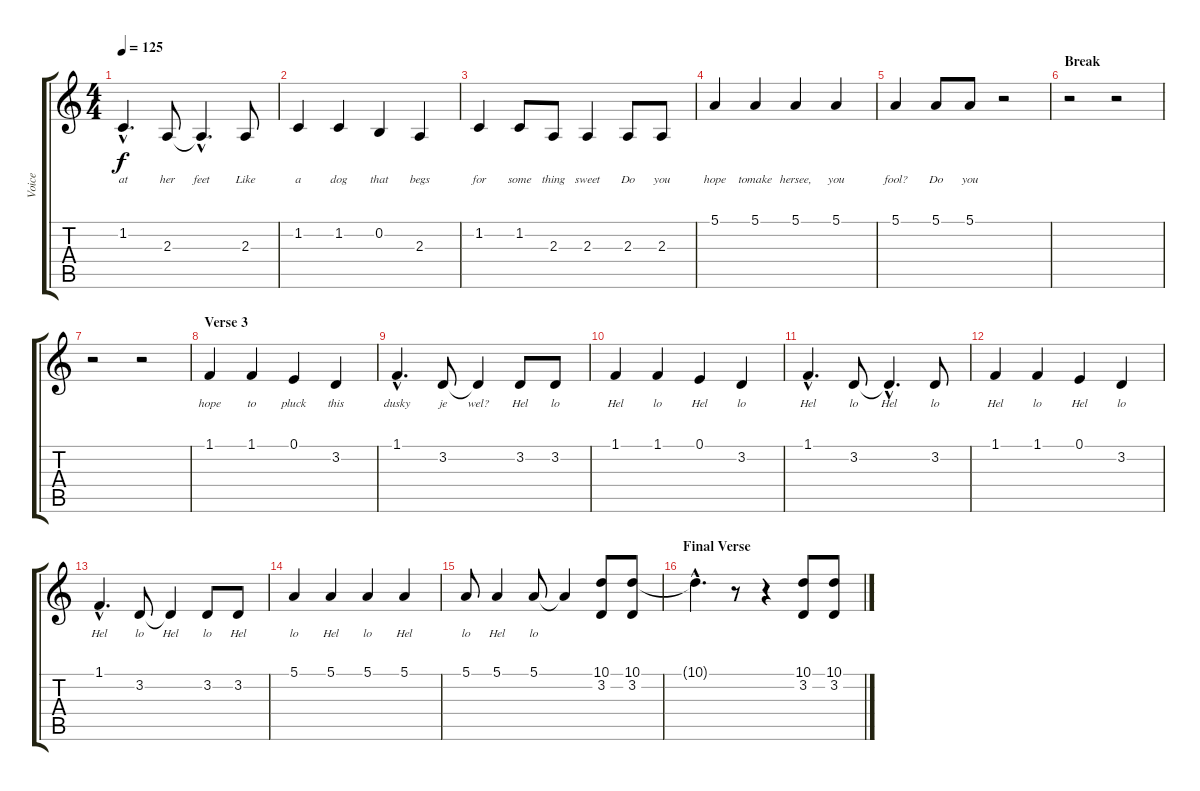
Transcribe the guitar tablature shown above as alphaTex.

\track ("Voice" "Voice") {instrument oboe}
\staff {score tabs}
\tuning (E4 B3 G3 D3 A2 E2) {hide}
\ts (4 4)
\tempo 125
\clef g2
\ks c
1.2{hac}.4{d lyrics (0 "at") lyrics (1 "") lyrics (2 "") lyrics (3 "") lyrics (4 "") dy f} 2.3.8{lyrics (0 "her") lyrics (1 "") lyrics (2 "") lyrics (3 "") lyrics (4 "")} 2.3{hac t}.4{d lyrics (0 "feet") lyrics (1 "") lyrics (2 "") lyrics (3 "") lyrics (4 "")} 2.3.8{lyrics (0 "Like") lyrics (1 "") lyrics (2 "") lyrics (3 "") lyrics (4 "")} |
1.2.4{lyrics (0 "a") lyrics (1 "") lyrics (2 "") lyrics (3 "") lyrics (4 "")} 1.2.4{lyrics (0 "dog") lyrics (1 "") lyrics (2 "") lyrics (3 "") lyrics (4 "")} 0.2.4{lyrics (0 "that") lyrics (1 "") lyrics (2 "") lyrics (3 "") lyrics (4 "")} 2.3.4{lyrics (0 "begs") lyrics (1 "") lyrics (2 "") lyrics (3 "") lyrics (4 "")} |
1.2.4{lyrics (0 "for") lyrics (1 "") lyrics (2 "") lyrics (3 "") lyrics (4 "")} 1.2.8{lyrics (0 "some") lyrics (1 "") lyrics (2 "") lyrics (3 "") lyrics (4 "")} 2.3.8{lyrics (0 "thing") lyrics (1 "") lyrics (2 "") lyrics (3 "") lyrics (4 "")} 2.3.4{lyrics (0 "sweet") lyrics (1 "") lyrics (2 "") lyrics (3 "") lyrics (4 "")} 2.3.8{lyrics (0 "Do") lyrics (1 "") lyrics (2 "") lyrics (3 "") lyrics (4 "")} 2.3.8{lyrics (0 "you") lyrics (1 "") lyrics (2 "") lyrics (3 "") lyrics (4 "")} |
5.1.4{lyrics (0 "hope") lyrics (1 "") lyrics (2 "") lyrics (3 "") lyrics (4 "")} 5.1.4{lyrics (0 "tomake") lyrics (1 "") lyrics (2 "") lyrics (3 "") lyrics (4 "")} 5.1.4{lyrics (0 "hersee,") lyrics (1 "") lyrics (2 "") lyrics (3 "") lyrics (4 "")} 5.1.4{lyrics (0 "you") lyrics (1 "") lyrics (2 "") lyrics (3 "") lyrics (4 "")} |
5.1.4{lyrics (0 "fool?") lyrics (1 "") lyrics (2 "") lyrics (3 "") lyrics (4 "")} 5.1.8{lyrics (0 "Do") lyrics (1 "") lyrics (2 "") lyrics (3 "") lyrics (4 "")} 5.1.8{lyrics (0 "you") lyrics (1 "") lyrics (2 "") lyrics (3 "") lyrics (4 "")} r.2 |
\section ("" "Break")
r.2 r.2 |
r.2 r.2 |
\section ("" "Verse 3")
1.1.4{lyrics (0 "hope") lyrics (1 "") lyrics (2 "") lyrics (3 "") lyrics (4 "")} 1.1.4{lyrics (0 "to") lyrics (1 "") lyrics (2 "") lyrics (3 "") lyrics (4 "")} 0.1.4{lyrics (0 "pluck") lyrics (1 "") lyrics (2 "") lyrics (3 "") lyrics (4 "")} 3.2.4{lyrics (0 "this") lyrics (1 "") lyrics (2 "") lyrics (3 "") lyrics (4 "")} |
1.1{hac}.4{d lyrics (0 "dusky") lyrics (1 "") lyrics (2 "") lyrics (3 "") lyrics (4 "")} 3.2.8{lyrics (0 "je") lyrics (1 "") lyrics (2 "") lyrics (3 "") lyrics (4 "")} 3.2{t}.4{lyrics (0 "wel?") lyrics (1 "") lyrics (2 "") lyrics (3 "") lyrics (4 "")} 3.2.8{lyrics (0 "Hel") lyrics (1 "") lyrics (2 "") lyrics (3 "") lyrics (4 "")} 3.2.8{lyrics (0 "lo") lyrics (1 "") lyrics (2 "") lyrics (3 "") lyrics (4 "")} |
1.1.4{lyrics (0 "Hel") lyrics (1 "") lyrics (2 "") lyrics (3 "") lyrics (4 "")} 1.1.4{lyrics (0 "lo") lyrics (1 "") lyrics (2 "") lyrics (3 "") lyrics (4 "")} 0.1.4{lyrics (0 "Hel") lyrics (1 "") lyrics (2 "") lyrics (3 "") lyrics (4 "")} 3.2.4{lyrics (0 "lo") lyrics (1 "") lyrics (2 "") lyrics (3 "") lyrics (4 "")} |
1.1{hac}.4{d lyrics (0 "Hel") lyrics (1 "") lyrics (2 "") lyrics (3 "") lyrics (4 "")} 3.2.8{lyrics (0 "lo") lyrics (1 "") lyrics (2 "") lyrics (3 "") lyrics (4 "")} 3.2{hac t}.4{d lyrics (0 "Hel") lyrics (1 "") lyrics (2 "") lyrics (3 "") lyrics (4 "")} 3.2.8{lyrics (0 "lo") lyrics (1 "") lyrics (2 "") lyrics (3 "") lyrics (4 "")} |
1.1.4{lyrics (0 "Hel") lyrics (1 "") lyrics (2 "") lyrics (3 "") lyrics (4 "")} 1.1.4{lyrics (0 "lo") lyrics (1 "") lyrics (2 "") lyrics (3 "") lyrics (4 "")} 0.1.4{lyrics (0 "Hel") lyrics (1 "") lyrics (2 "") lyrics (3 "") lyrics (4 "")} 3.2.4{lyrics (0 "lo") lyrics (1 "") lyrics (2 "") lyrics (3 "") lyrics (4 "")} |
1.1{hac}.4{d lyrics (0 "Hel") lyrics (1 "") lyrics (2 "") lyrics (3 "") lyrics (4 "")} 3.2.8{lyrics (0 "lo") lyrics (1 "") lyrics (2 "") lyrics (3 "") lyrics (4 "")} 3.2{t}.4{lyrics (0 "Hel") lyrics (1 "") lyrics (2 "") lyrics (3 "") lyrics (4 "")} 3.2.8{lyrics (0 "lo") lyrics (1 "") lyrics (2 "") lyrics (3 "") lyrics (4 "")} 3.2.8{lyrics (0 "Hel") lyrics (1 "") lyrics (2 "") lyrics (3 "") lyrics (4 "")} |
5.1.4{lyrics (0 "lo") lyrics (1 "") lyrics (2 "") lyrics (3 "") lyrics (4 "")} 5.1.4{lyrics (0 "Hel") lyrics (1 "") lyrics (2 "") lyrics (3 "") lyrics (4 "")} 5.1.4{lyrics (0 "lo") lyrics (1 "") lyrics (2 "") lyrics (3 "") lyrics (4 "")} 5.1.4{lyrics (0 "Hel") lyrics (1 "") lyrics (2 "") lyrics (3 "") lyrics (4 "")} |
5.1.8{lyrics (0 "lo") lyrics (1 "") lyrics (2 "") lyrics (3 "") lyrics (4 "")} 5.1.4{lyrics (0 "Hel") lyrics (1 "") lyrics (2 "") lyrics (3 "") lyrics (4 "")} 5.1.8{lyrics (0 "lo") lyrics (1 "") lyrics (2 "") lyrics (3 "") lyrics (4 "")} 5.1{t}.4 (10.1 3.2).8 (10.1 3.2).8 |
\section ("" "Final Verse")
10.1{hac t}.4{d} r.8 r.4 (10.1 3.2).8 (10.1 3.2).8
